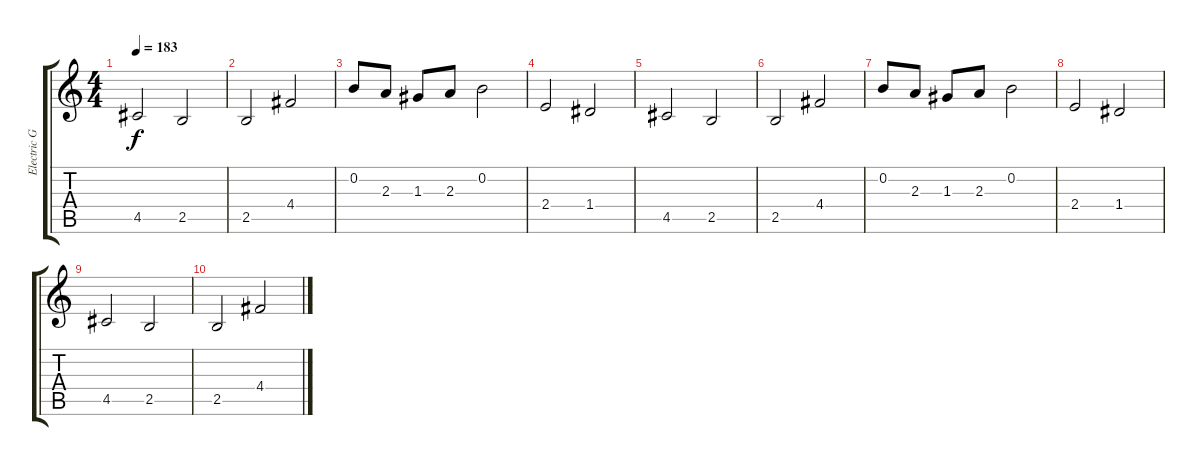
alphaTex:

\track ("Electric Guitar" "Electric G") {instrument distortionguitar}
\staff {score tabs}
\tuning (E4 B3 G3 D3 A2 E2) {hide}
\ts (4 4)
\tempo 183
\clef g2
\ks c
4.5.2{dy f} 2.5.2 |
2.5.2 4.4.2 |
0.2.8{volume 12} 2.3.8{volume 12} 1.3.8{volume 12} 2.3.8{volume 12} 0.2.2{volume 12} |
2.4.2{volume 11} 1.4.2{volume 10} |
4.5.2{volume 9} 2.5.2{volume 8} |
2.5.2{volume 8} 4.4.2{volume 7} |
0.2.8{volume 6} 2.3.8{volume 6} 1.3.8{volume 6} 2.3.8{volume 6} 0.2.2{volume 5} |
2.4.2{volume 5} 1.4.2{volume 4} |
4.5.2{volume 3} 2.5.2{volume 2} |
2.5.2{volume 2} 4.4.2{volume 1}
